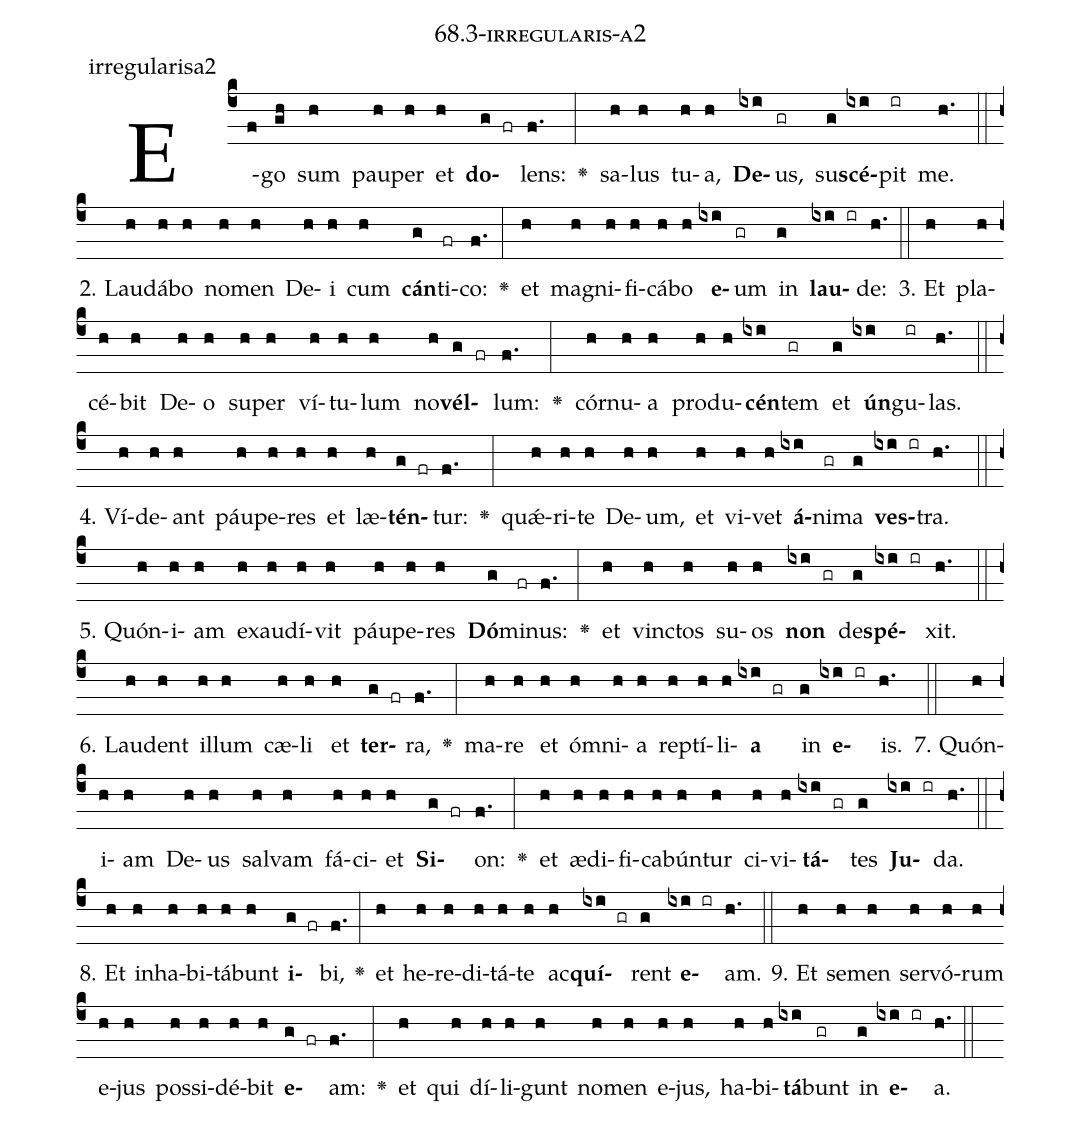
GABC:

name: 68.3-irregularis-a2;
annotation: irregularisa2;
%%
(c4)E(f)go(gh) sum(h) pau(h)per(h) et(h) <b>do</b>(g fr)lens:(f.) <v>\greheightstar</v>(:) sa(h)lus(h) tu(h)a,(h) <b>De</b>(ixi)us,(gr) su(g)<b>scé</b>(ixi)pit(ir) me.(h.) (::)
2. Lau(h)dá(h)bo(h) no(h)men(h) De(h)i(h) cum(h) <b>cán</b>(g)ti(fr)co:(f.) <v>\greheightstar</v>(:) et(h) ma(h)gni(h)fi(h)cá(h)bo(h) <b>e</b>(ixi)um(gr) in(g) <b>lau</b>(ixi ir)de:(h.) (::)
3. Et(h) pla(h)cé(h)bit(h) De(h)o(h) su(h)per(h) ví(h)tu(h)lum(h) no(h)<b>vél</b>(g fr)lum:(f.) <v>\greheightstar</v>(:) cór(h)nu(h)a(h) pro(h)du(h)<b>cén</b>(ixi)tem(gr) et(g) <b>ún</b>(ixi)gu(ir)las.(h.) (::)
4. Ví(h)de(h)ant(h) páu(h)pe(h)res(h) et(h) læ(h)<b>tén</b>(g fr)tur:(f.) <v>\greheightstar</v>(:) quǽ(h)ri(h)te(h) De(h)um,(h) et(h) vi(h)vet(h) <b>á</b>(ixi)ni(gr)ma(g) <b>ves</b>(ixi ir)tra.(h.) (::)
5. Quón(h)i(h)am(h) ex(h)au(h)dí(h)vit(h) páu(h)pe(h)res(h) <b>Dó</b>(g)mi(fr)nus:(f.) <v>\greheightstar</v>(:) et(h) vinc(h)tos(h) su(h)os(h) <b>non</b>(ixi gr) de(g)<b>spé</b>(ixi ir)xit.(h.) (::)
6. Lau(h)dent(h) il(h)lum(h) cæ(h)li(h) et(h) <b>ter</b>(g fr)ra,(f.) <v>\greheightstar</v>(:) ma(h)re(h) et(h) óm(h)ni(h)a(h) rep(h)tí(h)li(h)<b>a</b>(ixi gr) in(g) <b>e</b>(ixi ir)is.(h.) (::)
7. Quón(h)i(h)am(h) De(h)us(h) sal(h)vam(h) fá(h)ci(h)et(h) <b>Si</b>(g fr)on:(f.) <v>\greheightstar</v>(:) et(h) æ(h)di(h)fi(h)ca(h)bún(h)tur(h) ci(h)vi(h)<b>tá</b>(ixi gr)tes(g) <b>Ju</b>(ixi ir)da.(h.) (::)
8. Et(h) in(h)ha(h)bi(h)tá(h)bunt(h) <b>i</b>(g fr)bi,(f.) <v>\greheightstar</v>(:) et(h) he(h)re(h)di(h)tá(h)te(h) ac(h)<b>quí</b>(ixi gr)rent(g) <b>e</b>(ixi ir)am.(h.) (::)
9. Et(h) se(h)men(h) ser(h)vó(h)rum(h) e(h)jus(h) pos(h)si(h)dé(h)bit(h) <b>e</b>(g fr)am:(f.) <v>\greheightstar</v>(:) et(h) qui(h) dí(h)li(h)gunt(h) no(h)men(h) e(h)jus,(h) ha(h)bi(h)<b>tá</b>(ixi)bunt(gr) in(g) <b>e</b>(ixi ir)a.(h.) (::)
